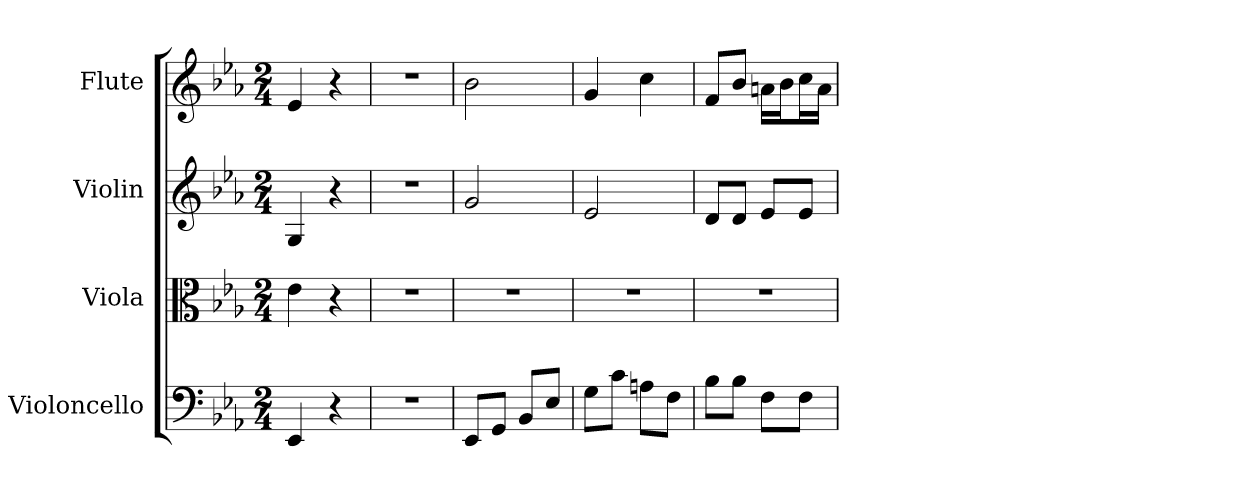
**kern	**kern	**kern	**kern
*part4	*part3	*part2	*part1
*staff4	*staff3	*staff2	*staff1
*I"Violoncello	*I"Viola	*I"Violin	*I"Flute
*I'Vc	*I'Vla	*I'Vln	*I'Fl
*clefF4	*clefC3	*	*
*k[b-e-a-]	*k[b-e-a-]	*k[b-e-a-]	*k[b-e-a-]
*E-:	*E-:	*E-:	*E-:
*M2/4	*M2/4	*M2/4	*M2/4
*MM116	*MM116	*MM116	*MM116
=	=	=	=
4EE-	4e-	4G	4e-
4r	4r	4r	4r
=2	=2	=2	=2
2r	2r	2r	2r
=3	=3	=3	=3
8EE-/L	2r	2g	2b-
8GG/J	.	.	.
8BB-/L	.	.	.
8E-/J	.	.	.
=4	=4	=4	=4
8G\L	2r	2e-	4g
8c\J	.	.	.
8An\L	.	.	4cc
8F\J	.	.	.
=5	=5	=5	=5
8B-\L	2r	8dL	8fL
8B-\J	.	8dJ	8b-J
8F\L	.	8e-L	16anLL
.	.	.	16b-J
8F\J	.	8e-J	16ccL
.	.	.	16aJJ
=	=	=	=
*-	*-	*-	*-
